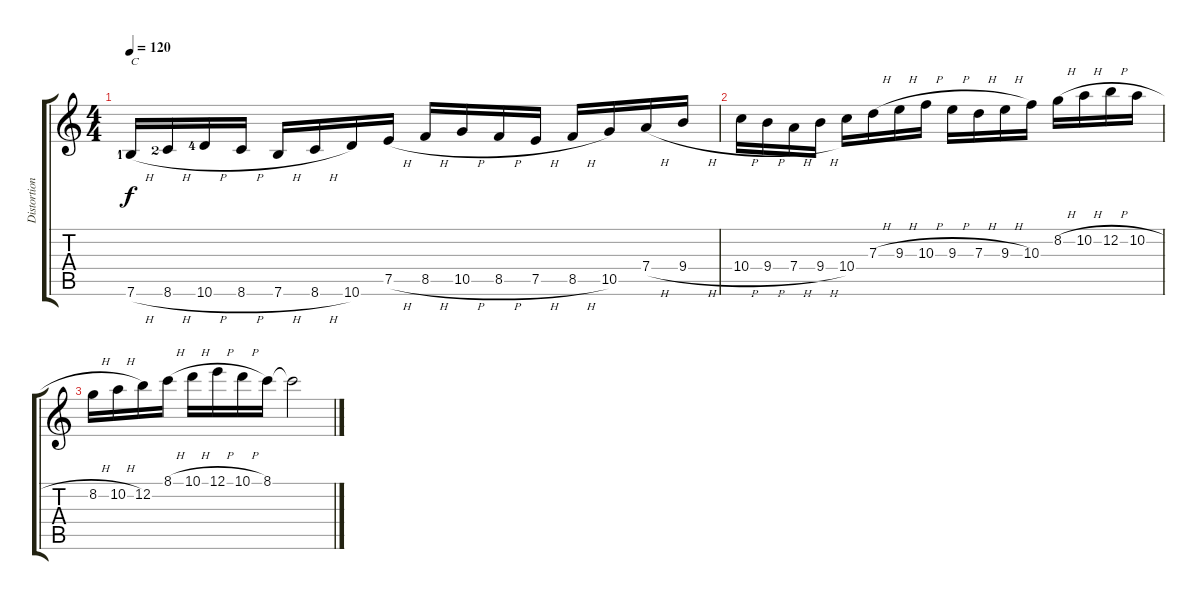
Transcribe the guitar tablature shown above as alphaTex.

\track ("Distortion Guitar" "Distortion") {instrument distortionguitar}
\staff {score tabs}
\tuning (E4 B3 G3 D3 A2 E2) {hide}
\ts (4 4)
\tempo 120
\clef g2
\ks c
7.6{h lf 2}.16{txt "C" dy f instrument distortionguitar} 8.6{h lf 3}.16 10.6{h lf 5}.16 8.6{h}.16 7.6{h}.16 8.6{h}.16 10.6.16 7.5{h}.16 8.5{h}.16 10.5{h}.16 8.5{h}.16 7.5{h}.16 8.5{h}.16 10.5.16 7.4{h}.16 9.4{h}.16 |
10.4{h}.16 9.4{h}.16 7.4{h}.16 9.4{h}.16 10.4.16 7.3{h}.16 9.3{h}.16 10.3{h}.16 9.3{h}.16 7.3{h}.16 9.3{h}.16 10.3.16 8.2{h}.16 10.2{h}.16 12.2{h}.16 10.2{h}.16 |
8.2{h}.16 10.2{h}.16 12.2.16 8.1{h}.16 10.1{h}.16 12.1{h}.16 10.1{h}.16 8.1.16 8.1{t}.2
